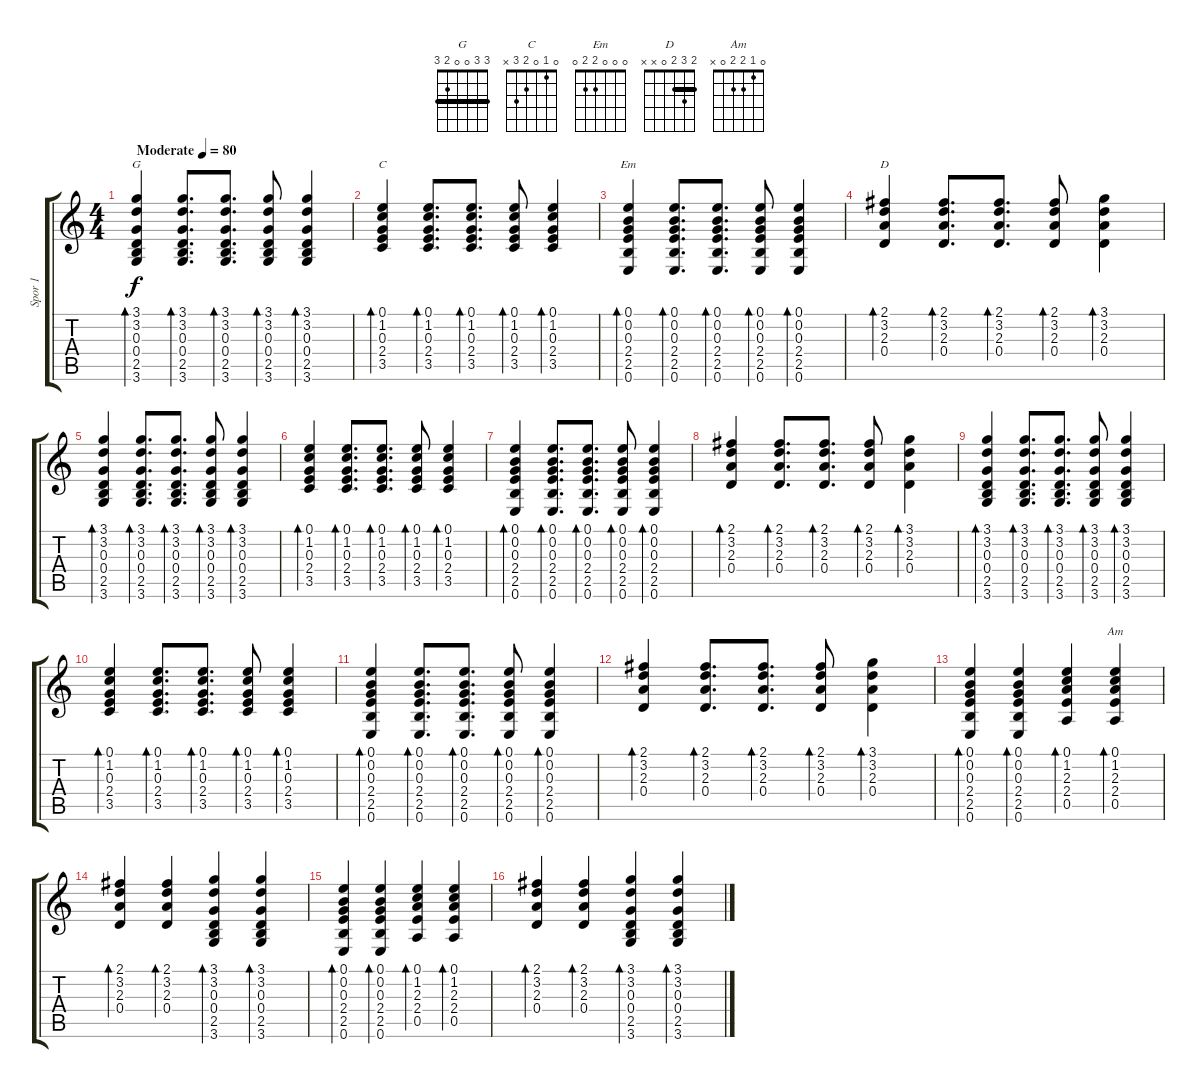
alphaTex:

\track ("Spor 1" "Spor 1") {instrument acousticguitarsteel}
\staff {score tabs}
\tuning (E4 B3 G3 D3 A2 E2) {hide}
\chord ("G" 3 3 0 0 2 3) {barre 3}
\chord ("C" 0 1 0 2 3 x)
\chord ("Em" 0 0 0 2 2 0)
\chord ("D" 2 3 2 0 x x) {barre 2}
\chord ("Am" 0 1 2 2 0 x)
\ts (4 4)
\tempo (80 "Moderate")
\clef g2
\ks c
(3.1 3.2 0.3 0.4 2.5 3.6).4{bd 30 ch "G" dy f instrument acousticguitarsteel} (3.1 3.2 0.3 0.4 2.5 3.6).8{d bd 30} (3.1 3.2 0.3 0.4 2.5 3.6).8{d bd 30} (3.1 3.2 0.3 0.4 2.5 3.6).8{bd 30} (3.1 3.2 0.3 0.4 2.5 3.6).4{bd 30} |
(0.1 1.2 0.3 2.4 3.5).4{bd 30 ch "C"} (0.1 1.2 0.3 2.4 3.5).8{d bd 30} (0.1 1.2 0.3 2.4 3.5).8{d bd 30} (0.1 1.2 0.3 2.4 3.5).8{bd 30} (0.1 1.2 0.3 2.4 3.5).4{bd 30} |
(0.1 0.2 0.3 2.4 2.5 0.6).4{bd 30 ch "Em"} (0.1 0.2 0.3 2.4 2.5 0.6).8{d bd 30} (0.1 0.2 0.3 2.4 2.5 0.6).8{d bd 30} (0.1 0.2 0.3 2.4 2.5 0.6).8{bd 30} (0.1 0.2 0.3 2.4 2.5 0.6).4{bd 30} |
(2.1 3.2 2.3 0.4).4{bd 30 ch "D"} (2.1 3.2 2.3 0.4).8{d bd 30} (2.1 3.2 2.3 0.4).8{d bd 30} (2.1 3.2 2.3 0.4).8{bd 30} (3.1 3.2 2.3 0.4).4{bd 30} |
(3.1 3.2 0.3 0.4 2.5 3.6).4{bd 30} (3.1 3.2 0.3 0.4 2.5 3.6).8{d bd 30} (3.1 3.2 0.3 0.4 2.5 3.6).8{d bd 30} (3.1 3.2 0.3 0.4 2.5 3.6).8{bd 30} (3.1 3.2 0.3 0.4 2.5 3.6).4{bd 30} |
(0.1 1.2 0.3 2.4 3.5).4{bd 30} (0.1 1.2 0.3 2.4 3.5).8{d bd 30} (0.1 1.2 0.3 2.4 3.5).8{d bd 30} (0.1 1.2 0.3 2.4 3.5).8{bd 30} (0.1 1.2 0.3 2.4 3.5).4{bd 30} |
(0.1 0.2 0.3 2.4 2.5 0.6).4{bd 30} (0.1 0.2 0.3 2.4 2.5 0.6).8{d bd 30} (0.1 0.2 0.3 2.4 2.5 0.6).8{d bd 30} (0.1 0.2 0.3 2.4 2.5 0.6).8{bd 30} (0.1 0.2 0.3 2.4 2.5 0.6).4{bd 30} |
(2.1 3.2 2.3 0.4).4{bd 30} (2.1 3.2 2.3 0.4).8{d bd 30} (2.1 3.2 2.3 0.4).8{d bd 30} (2.1 3.2 2.3 0.4).8{bd 30} (3.1 3.2 2.3 0.4).4{bd 30} |
(3.1 3.2 0.3 0.4 2.5 3.6).4{bd 30} (3.1 3.2 0.3 0.4 2.5 3.6).8{d bd 30} (3.1 3.2 0.3 0.4 2.5 3.6).8{d bd 30} (3.1 3.2 0.3 0.4 2.5 3.6).8{bd 30} (3.1 3.2 0.3 0.4 2.5 3.6).4{bd 30} |
(0.1 1.2 0.3 2.4 3.5).4{bd 30} (0.1 1.2 0.3 2.4 3.5).8{d bd 30} (0.1 1.2 0.3 2.4 3.5).8{d bd 30} (0.1 1.2 0.3 2.4 3.5).8{bd 30} (0.1 1.2 0.3 2.4 3.5).4{bd 30} |
(0.1 0.2 0.3 2.4 2.5 0.6).4{bd 30} (0.1 0.2 0.3 2.4 2.5 0.6).8{d bd 30} (0.1 0.2 0.3 2.4 2.5 0.6).8{d bd 30} (0.1 0.2 0.3 2.4 2.5 0.6).8{bd 30} (0.1 0.2 0.3 2.4 2.5 0.6).4{bd 30} |
(2.1 3.2 2.3 0.4).4{bd 30} (2.1 3.2 2.3 0.4).8{d bd 30} (2.1 3.2 2.3 0.4).8{d bd 30} (2.1 3.2 2.3 0.4).8{bd 30} (3.1 3.2 2.3 0.4).4{bd 30} |
(0.1 0.2 0.3 2.4 2.5 0.6).4{bd 30} (0.1 0.2 0.3 2.4 2.5 0.6).4{bd 30} (0.1 1.2 2.3 2.4 0.5).4{bd 30} (0.1 1.2 2.3 2.4 0.5).4{bd 30 ch "Am"} |
(2.1 3.2 2.3 0.4).4{bd 30} (2.1 3.2 2.3 0.4).4{bd 30} (3.1 3.2 0.3 0.4 2.5 3.6).4{bd 30} (3.1 3.2 0.3 0.4 2.5 3.6).4{bd 30} |
(0.1 0.2 0.3 2.4 2.5 0.6).4{bd 30} (0.1 0.2 0.3 2.4 2.5 0.6).4{bd 30} (0.1 1.2 2.3 2.4 0.5).4{bd 30} (0.1 1.2 2.3 2.4 0.5).4{bd 30} |
(2.1 3.2 2.3 0.4).4{bd 30} (2.1 3.2 2.3 0.4).4{bd 30} (3.1 3.2 0.3 0.4 2.5 3.6).4{bd 30} (3.1 3.2 0.3 0.4 2.5 3.6).4{bd 30}
